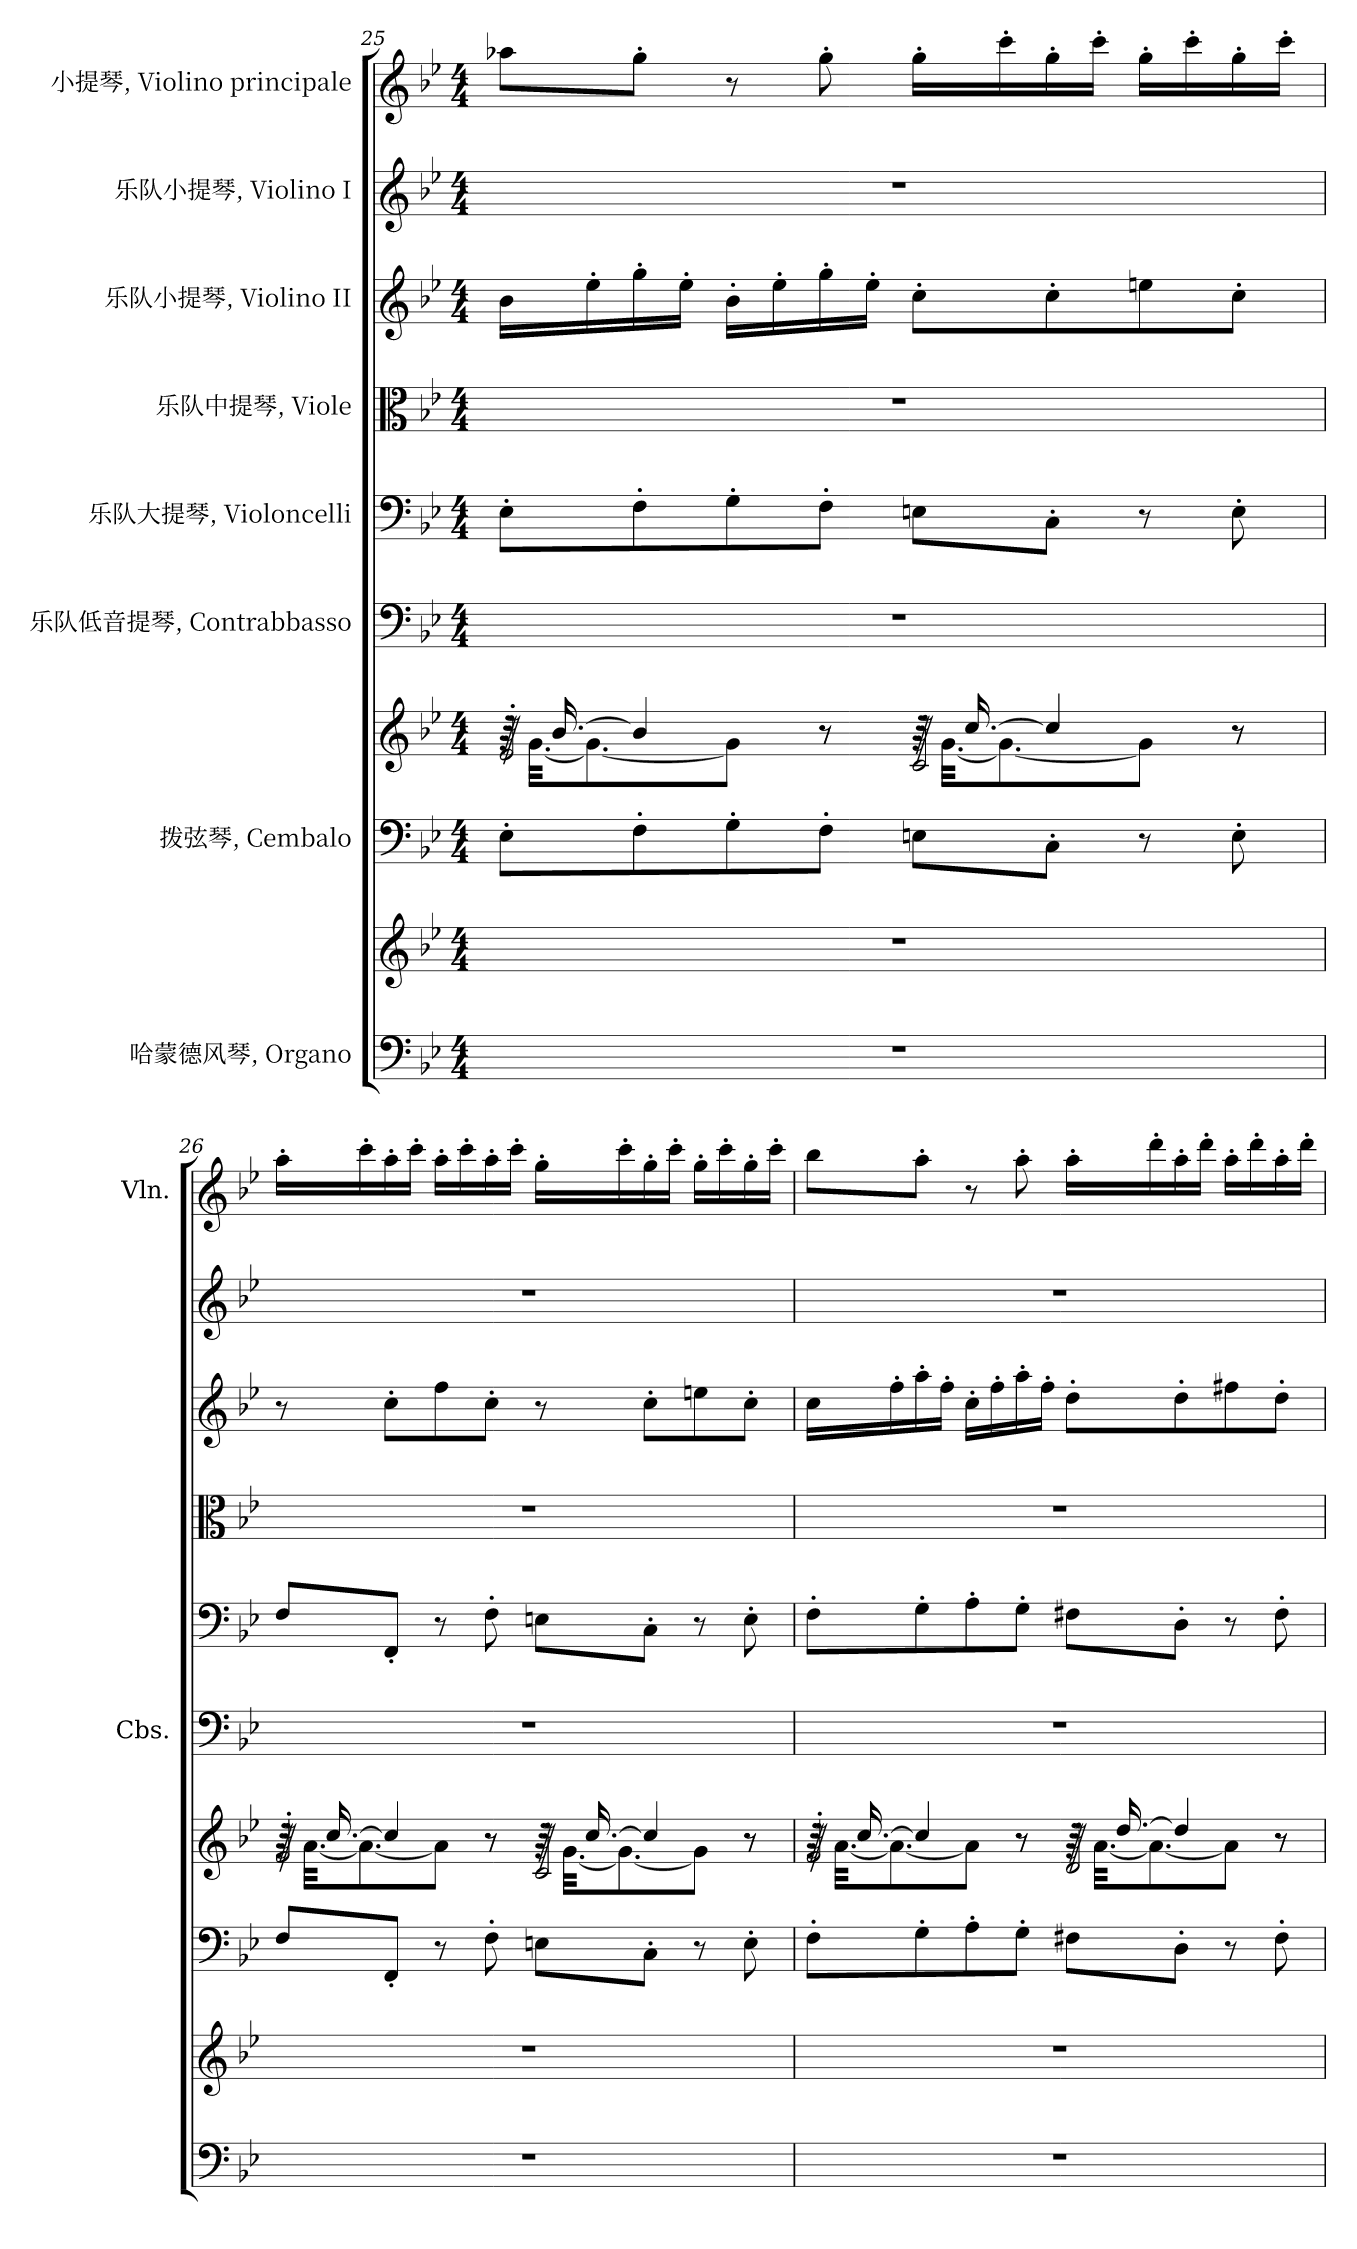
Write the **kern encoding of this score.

**kern	**kern	**kern	**kern	**kern	**kern	**kern	**kern	**kern	**kern
*part8	*part8	*part7	*part7	*part6	*part5	*part4	*part3	*part2	*part1
*staff10	*staff9	*staff8	*staff7	*staff6	*staff5	*staff4	*staff3	*staff2	*staff1
*I"哈蒙德风琴, Organo	*	*I"拨弦琴, Cembalo	*	*I"乐队低音提琴, Contrabbasso	*I"乐队大提琴, Violoncelli	*I"乐队中提琴, Viole	*I"乐队小提琴, Violino II	*I"乐队小提琴, Violino I	*I"小提琴, Violino principale
*	*	*	*	*I'Cbs.	*	*	*	*	*I'Vln.
!!LO:PB:g=z
*clefF4	*clefG2	*clefF4	*clefG2	*clefF4	*clefF4	*clefC3	*clefG2	*clefG2	*clefG2
*	*	*	*	*ITrd7c12	*	*	*	*	*
*k[b-e-]	*k[b-e-]	*k[b-e-]	*k[b-e-]	*k[b-e-]	*k[b-e-]	*k[b-e-]	*k[b-e-]	*k[b-e-]	*k[b-e-]
*M4/4	*M4/4	*M4/4	*M4/4	*M4/4	*M4/4	*M4/4	*M4/4	*M4/4	*M4/4
=25	=25	=25	=25	=25	=25	=25	=25	=25	=25
*	*	*	*^	*	*	*	*	*	*
*	*	*	*	*^	*	*	*	*	*	*
1r	1r	8E-'\L	32r	64r	2e-'/	1r	8E-'\L	1r	16b-\LL	1r	8aa-X\L
.	.	.	.	[32.g\KKL	.	.	.	.	.	.	.
.	.	.	[16.b-/	.	.	.	.	.	.	.	.
.	.	.	.	8.g\_	.	.	.	.	16ee-'\	.	.
.	.	8F'\	4b-/]	.	.	.	8F'\	.	16gg'\	.	8gg'\J
.	.	.	.	.	.	.	.	.	16ee-'\JJ	.	.
.	.	8G'\	.	8g\J]	.	.	8G'\	.	16b-'\LL	.	8r
.	.	.	.	.	.	.	.	.	16ee-'\	.	.
.	.	8F'\J	8r	8r	.	.	8F'\J	.	16gg'\	.	8gg'\
.	.	.	.	.	.	.	.	.	16ee-'\JJ	.	.
.	.	8En\L	32r	64r	2c'/	.	8En\L	.	8cc'\L	.	16gg'\LL
.	.	.	.	[32.g\KKL	.	.	.	.	.	.	.
.	.	.	[16.cc/	.	.	.	.	.	.	.	.
.	.	.	.	8.g\_	.	.	.	.	.	.	16ccc'\
.	.	8C'\J	4cc/]	.	.	.	8C'\J	.	8cc'\	.	16gg'\
.	.	.	.	.	.	.	.	.	.	.	16ccc'\JJ
.	.	8r	.	8g\J]	.	.	8r	.	8een\	.	16gg'\LL
.	.	.	.	.	.	.	.	.	.	.	16ccc'\
.	.	8E'\	8r	8r	.	.	8E'\	.	8cc'\J	.	16gg'\
.	.	.	.	.	.	.	.	.	.	.	16ccc'\JJ
!!LO:PB:g=z
=26	=26	=26	=26	=26	=26	=26	=26	=26	=26	=26	=26
1r	1r	8F/L	32r	64r	2f'/	1r	8F/L	1r	8r	1r	16aa'\LL
.	.	.	.	[32.a\KKL	.	.	.	.	.	.	.
.	.	.	[16.cc/	.	.	.	.	.	.	.	.
.	.	.	.	8.a\_	.	.	.	.	.	.	16ccc'\
.	.	8FF'/J	4cc/]	.	.	.	8FF'/J	.	8cc'\L	.	16aa'\
.	.	.	.	.	.	.	.	.	.	.	16ccc'\JJ
.	.	8r	.	8a\J]	.	.	8r	.	8ff\	.	16aa'\LL
.	.	.	.	.	.	.	.	.	.	.	16ccc'\
.	.	8F'\	8r	8r	.	.	8F'\	.	8cc'\J	.	16aa'\
.	.	.	.	.	.	.	.	.	.	.	16ccc'\JJ
.	.	8En\L	32r	64r	2c'/	.	8En\L	.	8r	.	16gg'\LL
.	.	.	.	[32.g\KKL	.	.	.	.	.	.	.
.	.	.	[16.cc/	.	.	.	.	.	.	.	.
.	.	.	.	8.g\_	.	.	.	.	.	.	16ccc'\
.	.	8C'\J	4cc/]	.	.	.	8C'\J	.	8cc'\L	.	16gg'\
.	.	.	.	.	.	.	.	.	.	.	16ccc'\JJ
.	.	8r	.	8g\J]	.	.	8r	.	8een\	.	16gg'\LL
.	.	.	.	.	.	.	.	.	.	.	16ccc'\
.	.	8E'\	8r	8r	.	.	8E'\	.	8cc'\J	.	16gg'\
.	.	.	.	.	.	.	.	.	.	.	16ccc'\JJ
!!LO:PB:g=z
=27	=27	=27	=27	=27	=27	=27	=27	=27	=27	=27	=27
1r	1r	8F'\L	32r	64r	2f'/	1r	8F'\L	1r	16cc\LL	1r	8bb-\L
.	.	.	.	[32.a\KKL	.	.	.	.	.	.	.
.	.	.	[16.cc/	.	.	.	.	.	.	.	.
.	.	.	.	8.a\_	.	.	.	.	16ff'\	.	.
.	.	8G'\	4cc/]	.	.	.	8G'\	.	16aa'\	.	8aa'\J
.	.	.	.	.	.	.	.	.	16ff'\JJ	.	.
.	.	8A'\	.	8a\J]	.	.	8A'\	.	16cc'\LL	.	8r
.	.	.	.	.	.	.	.	.	16ff'\	.	.
.	.	8G'\J	8r	8r	.	.	8G'\J	.	16aa'\	.	8aa'\
.	.	.	.	.	.	.	.	.	16ff'\JJ	.	.
.	.	8F#X\L	32r	64r	2d'/	.	8F#X\L	.	8dd'\L	.	16aa'\LL
.	.	.	.	[32.a\KKL	.	.	.	.	.	.	.
.	.	.	[16.dd/	.	.	.	.	.	.	.	.
.	.	.	.	8.a\_	.	.	.	.	.	.	16ddd'\
.	.	8D'\J	4dd/]	.	.	.	8D'\J	.	8dd'\	.	16aa'\
.	.	.	.	.	.	.	.	.	.	.	16ddd'\JJ
.	.	8r	.	8a\J]	.	.	8r	.	8ff#X\	.	16aa'\LL
.	.	.	.	.	.	.	.	.	.	.	16ddd'\
.	.	8F#'\	8r	8r	.	.	8F#'\	.	8dd'\J	.	16aa'\
.	.	.	.	.	.	.	.	.	.	.	16ddd'\JJ
*	*	*	*v	*v	*v	*	*	*	*	*	*
=	=	=	=	=	=	=	=	=	=
*-	*-	*-	*-	*-	*-	*-	*-	*-	*-
